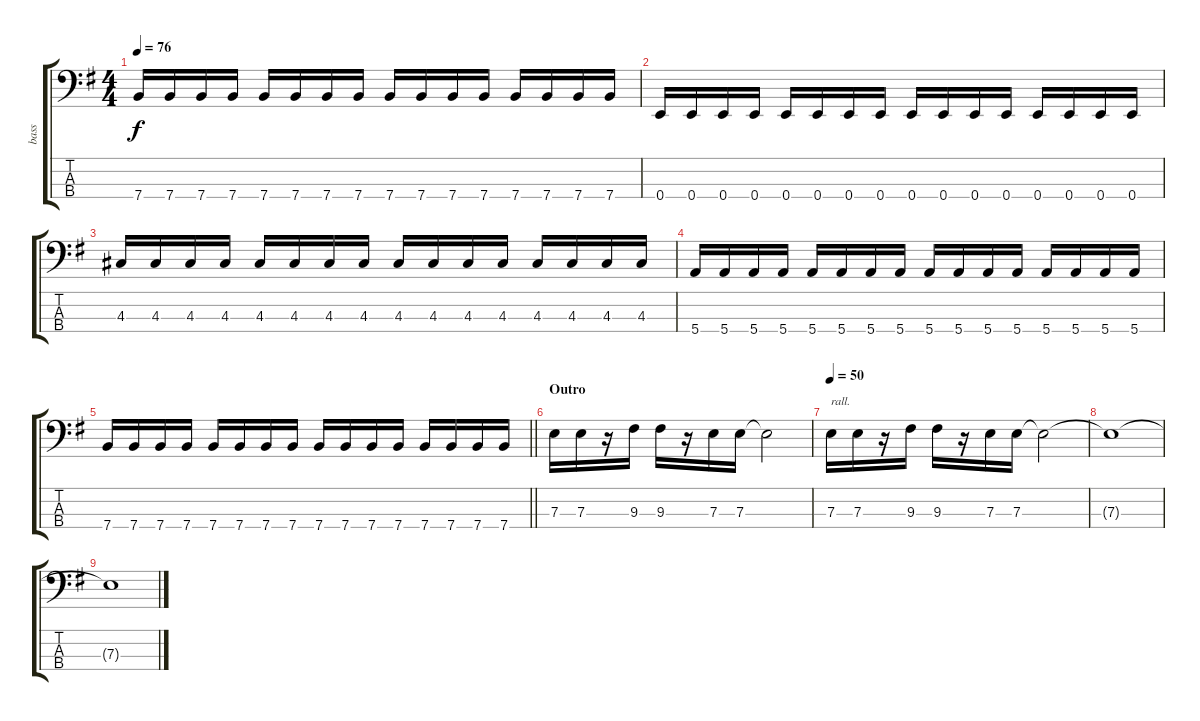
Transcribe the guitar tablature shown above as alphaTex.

\track ("bass" "bass") {instrument electricbassfinger}
\staff {score tabs}
\tuning (G2 D2 A1 E1) {hide}
\ts (4 4)
\tempo 76
\clef f4
\ks eminor
7.4.16{dy f} 7.4.16 7.4.16 7.4.16 7.4.16 7.4.16 7.4.16 7.4.16 7.4.16 7.4.16 7.4.16 7.4.16 7.4.16 7.4.16 7.4.16 7.4.16 |
0.4.16 0.4.16 0.4.16 0.4.16 0.4.16 0.4.16 0.4.16 0.4.16 0.4.16 0.4.16 0.4.16 0.4.16 0.4.16 0.4.16 0.4.16 0.4.16 |
4.3.16 4.3.16 4.3.16 4.3.16 4.3.16 4.3.16 4.3.16 4.3.16 4.3.16 4.3.16 4.3.16 4.3.16 4.3.16 4.3.16 4.3.16 4.3.16 |
5.4.16 5.4.16 5.4.16 5.4.16 5.4.16 5.4.16 5.4.16 5.4.16 5.4.16 5.4.16 5.4.16 5.4.16 5.4.16 5.4.16 5.4.16 5.4.16 |
\barLineRight lightlight
7.4.16 7.4.16 7.4.16 7.4.16 7.4.16 7.4.16 7.4.16 7.4.16 7.4.16 7.4.16 7.4.16 7.4.16 7.4.16 7.4.16 7.4.16 7.4.16 |
\section ("" "Outro")
7.3.16 7.3.16 r.16 9.3.16 9.3.16 r.16 7.3.16 7.3.16 7.3{t}.2 |
\tempo 50
7.3.16{txt "rall."} 7.3.16 r.16 9.3.16 9.3.16 r.16 7.3.16 7.3.16 7.3{t}.2 |
7.3{t}.1 |
7.3{t}.1
